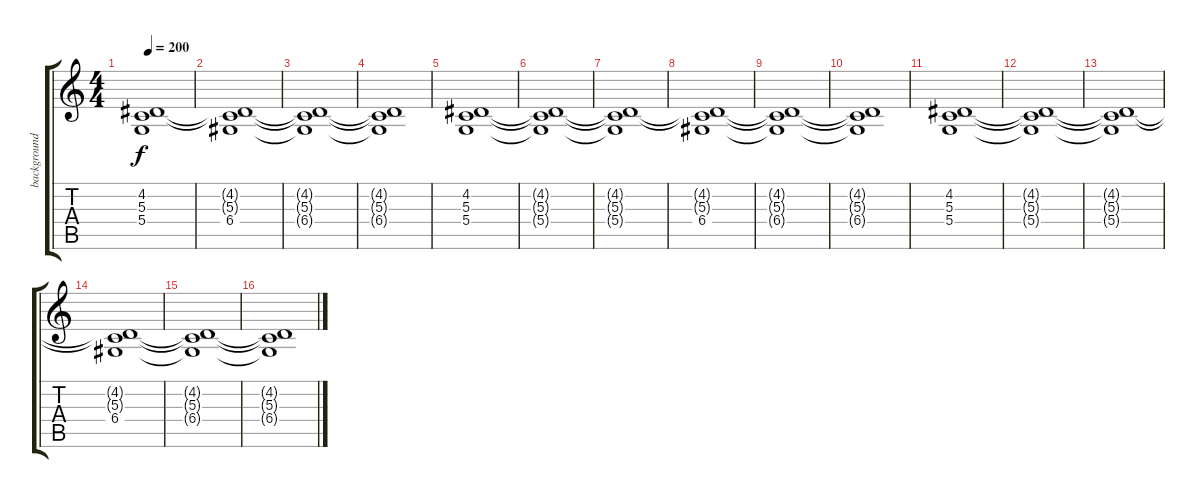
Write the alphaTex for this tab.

\track ("background keyboard" "background") {instrument stringensemble1}
\staff {score tabs}
\tuning (E4 B3 G3 D3 A2 E2) {hide}
\ts (4 4)
\tempo 200
\clef g2
\ks c
(4.2{t} 5.3{t} 5.4{t}).1{dy f} |
(4.2{t} 5.3{t} 6.4).1 |
(4.2{t} 5.3{t} 6.4{t}).1 |
(4.2{t} 5.3{t} 6.4{t}).1 |
(4.2 5.3 5.4).1 |
(4.2{t} 5.3{t} 5.4{t}).1 |
(4.2{t} 5.3{t} 5.4{t}).1 |
(4.2{t} 5.3{t} 6.4).1 |
(4.2{t} 5.3{t} 6.4{t}).1 |
(4.2{t} 5.3{t} 6.4{t}).1 |
(4.2 5.3 5.4).1 |
(4.2{t} 5.3{t} 5.4{t}).1 |
(4.2{t} 5.3{t} 5.4{t}).1 |
(4.2{t} 5.3{t} 6.4).1 |
(4.2{t} 5.3{t} 6.4{t}).1 |
(4.2{t} 5.3{t} 6.4{t}).1
